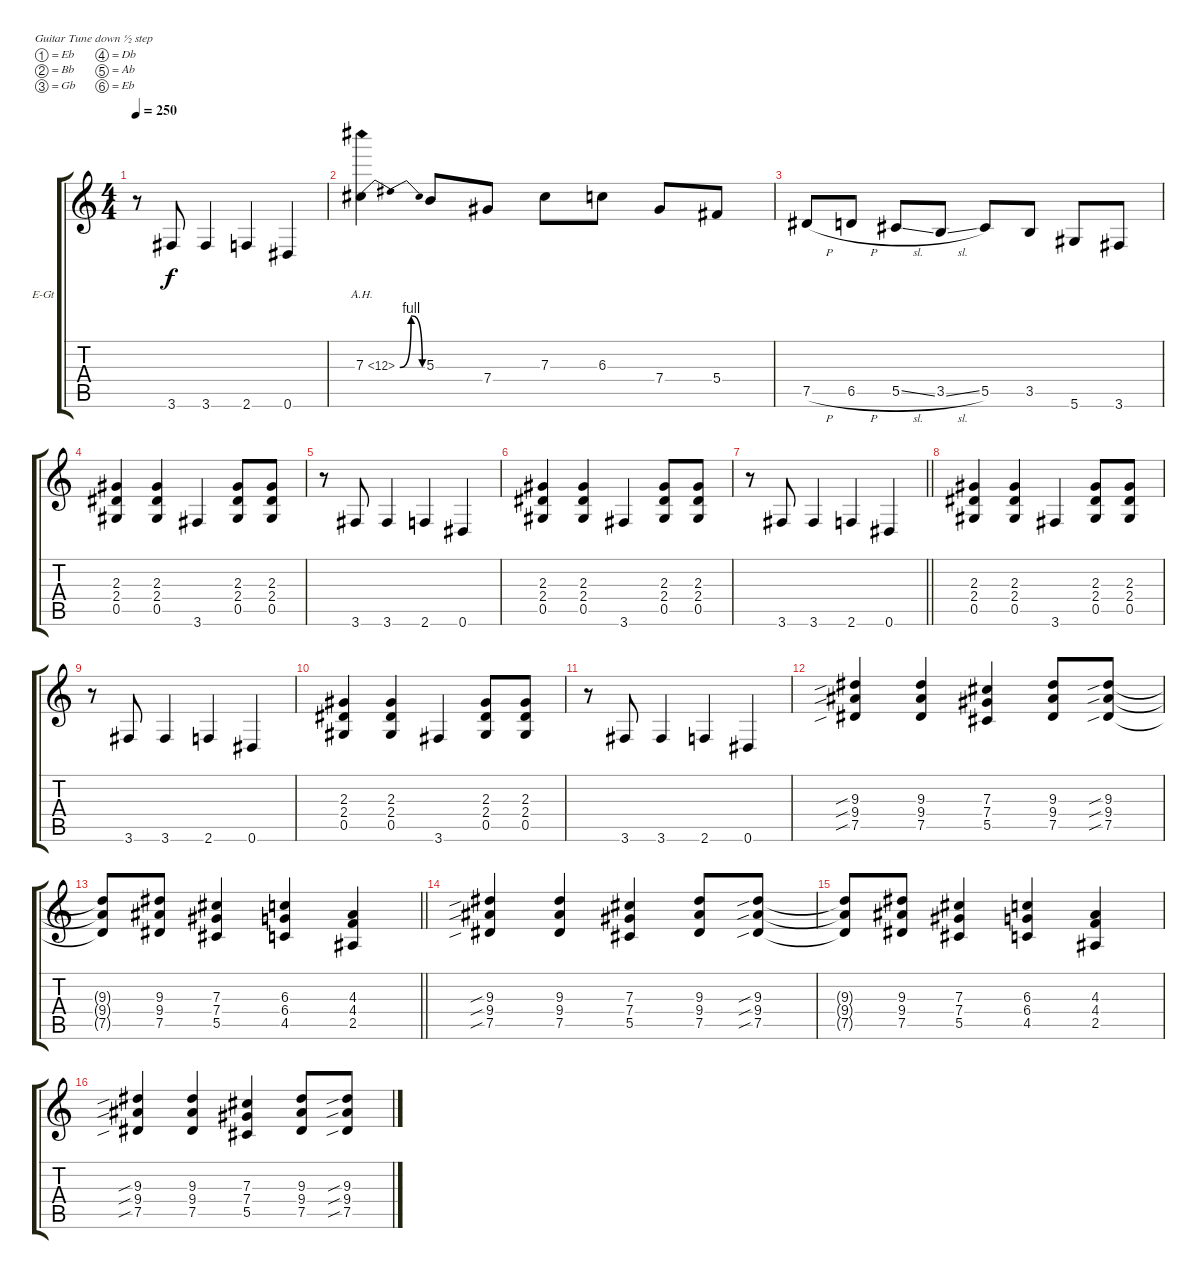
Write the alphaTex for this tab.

\bracketExtendMode groupsimilarinstruments
\firstSystemTrackNameOrientation horizontal
\otherSystemsTrackNameOrientation horizontal
\track ("DJ Ashba" "E-Gt") {instrument distortionguitar}
\staff {score tabs}
\tuning (Eb4 Bb3 Gb3 Db3 Ab2 Eb2)
\ts (4 4)
\tempo 250
\clef g2
\ks c
r.8{dy f} 3.6.8 3.6.4 2.6.4 0.6.4 |
7.3{be (bendrelease 0 0 30 4 30 4 60 0) ah 5}.4 5.3.8 7.4.8 7.3.8 6.3.8 7.4.8 5.4.8 |
7.5{h}.8 6.5{h}.8 5.5{sl}.8 3.5{sl}.8 5.5.8 3.5.8 5.6.8 3.6.8 |
(2.4 0.5 2.3).4 (2.4 0.5 2.3).4 3.6.4 (0.5 2.4 2.3).8 (2.4 0.5 2.3).8 |
r.8 3.6.8 3.6.4 2.6.4 0.6.4 |
(2.4 0.5 2.3).4 (2.4 0.5 2.3).4 3.6.4 (0.5 2.4 2.3).8 (2.4 0.5 2.3).8 |
\barLineRight lightlight
r.8 3.6.8 3.6.4 2.6.4 0.6.4 |
(2.4 0.5 2.3).4 (2.4 0.5 2.3).4 3.6.4 (0.5 2.4 2.3).8 (2.4 0.5 2.3).8 |
r.8 3.6.8 3.6.4 2.6.4 0.6.4 |
(2.4 0.5 2.3).4 (2.4 0.5 2.3).4 3.6.4 (0.5 2.4 2.3).8 (2.4 0.5 2.3).8 |
r.8 3.6.8 3.6.4 2.6.4 0.6.4 |
(9.3{sib} 9.4{sib} 7.5{sib}).4 (9.3 9.4 7.5).4 (7.3 7.4 5.5).4 (9.3 9.4 7.5).8 (9.3{sib} 9.4{sib} 7.5{sib}).8 |
\barLineRight lightlight
(9.3{t} 9.4{t} 7.5{t}).8 (9.3 9.4 7.5).8 (7.3 7.4 5.5).4 (6.3 6.4 4.5).4 (4.3 4.4 2.5).4 |
(9.3{sib} 9.4{sib} 7.5{sib}).4 (9.3 9.4 7.5).4 (7.3 7.4 5.5).4 (9.3 9.4 7.5).8 (9.3{sib} 9.4{sib} 7.5{sib}).8 |
(9.3{t} 9.4{t} 7.5{t}).8 (9.3 9.4 7.5).8 (7.3 7.4 5.5).4 (6.3 6.4 4.5).4 (4.3 4.4 2.5).4 |
(9.3{sib} 9.4{sib} 7.5{sib}).4 (9.3 9.4 7.5).4 (7.3 7.4 5.5).4 (9.3 9.4 7.5).8 (9.3{sib} 9.4{sib} 7.5{sib}).8
